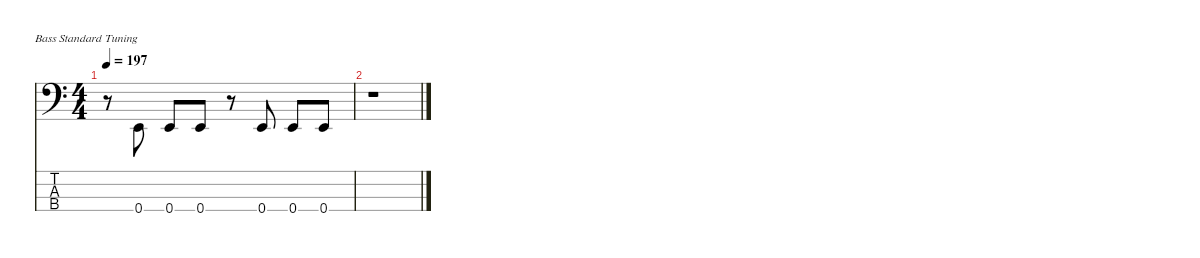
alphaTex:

\defaultSystemsLayout 4
\hideDynamics
\bracketExtendMode nobrackets
\singleTrackTrackNamePolicy hidden
\multiTrackTrackNamePolicy hidden
\firstSystemTrackNameMode fullname
\firstSystemTrackNameOrientation horizontal
\otherSystemsTrackNameOrientation horizontal
\track ("Bass" "el.bs.") {defaultSystemsLayout 4 instrument electricbassfinger}
\staff {score tabs}
\tuning (G2 D2 A1 E1)
\ts (4 4)
\tempo 197
\clef f4
\ks c
r.8{dy f beam Down} 0.4.8{beam Up} 0.4.8{beam Up} 0.4.8{beam Up} r.8{beam Up} 0.4.8{beam Up} 0.4.8{beam Up} 0.4.8{beam Up} |
r.1{beam Down}
